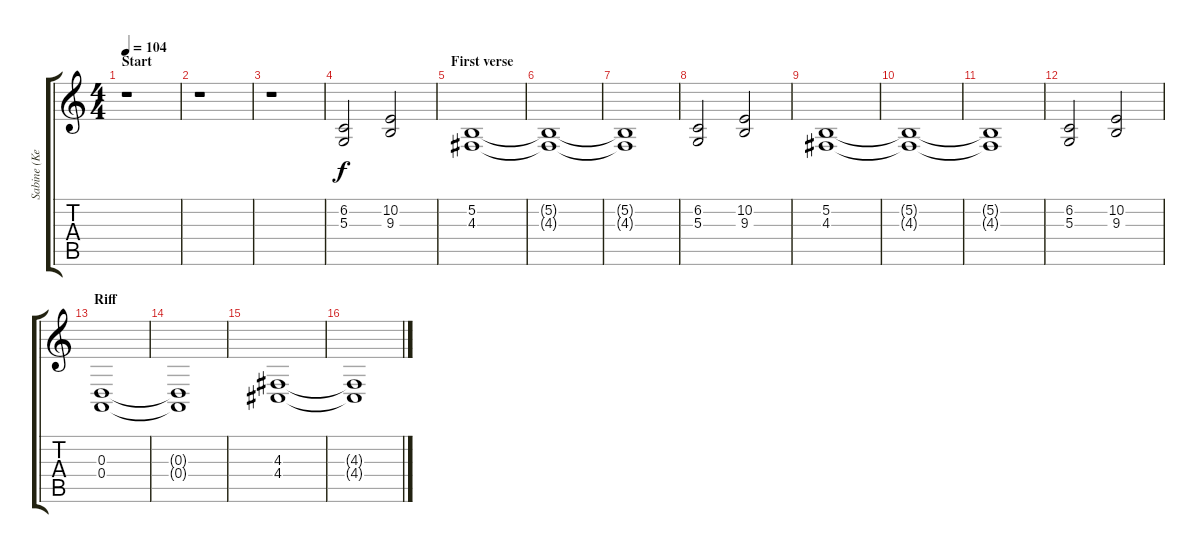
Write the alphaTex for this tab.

\track ("Sabine (KeybMid)" "Sabine (Ke") {instrument stringensemble1}
\staff {score tabs}
\tuning (B3 Gb3 D3 A2 E2 B1) {hide}
\ts (4 4)
\section ("" "Start")
\tempo 104
\clef g2
\ks c
r.1{dy f volume 14 balance 9 instrument stringensemble1} |
r.1 |
r.1 |
(6.2 5.3).2 (10.2 9.3).2 |
\section ("" "First verse")
(5.2 4.3).1 |
(5.2{t} 4.3{t}).1 |
(5.2{t} 4.3{t}).1 |
(6.2 5.3).2 (10.2 9.3).2 |
(5.2 4.3).1 |
(5.2{t} 4.3{t}).1 |
(5.2{t} 4.3{t}).1 |
(6.2 5.3).2 (10.2 9.3).2 |
\section ("" "Riff")
(0.3 0.4).1 |
(0.3{t} 0.4{t}).1 |
(4.3 4.4).1 |
(4.3{t} 4.4{t}).1
